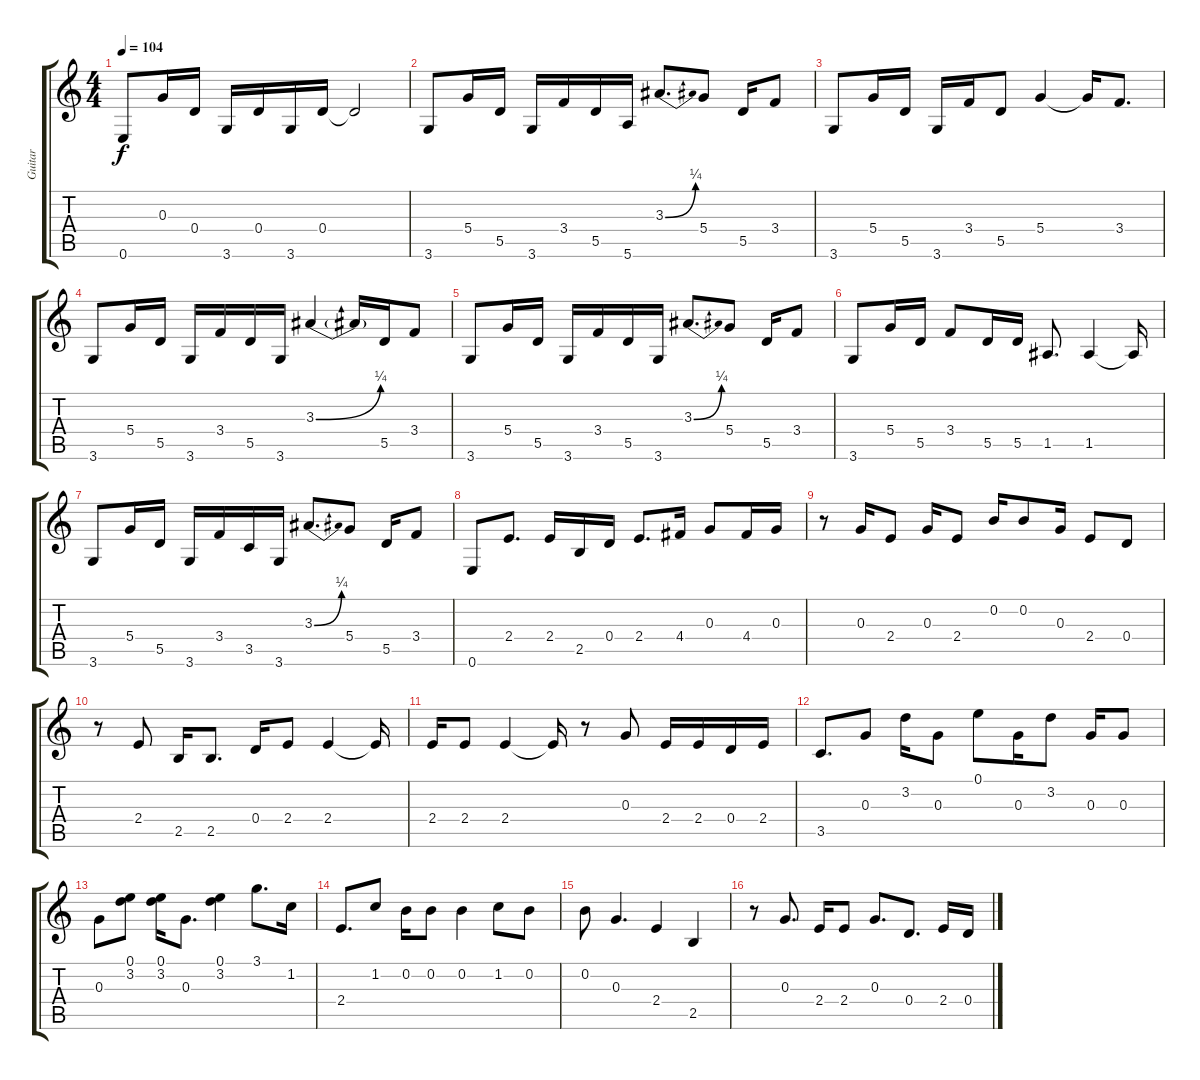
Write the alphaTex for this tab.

\track ("Guitar" "Guitar") {instrument electricguitarjazz}
\staff {score tabs}
\tuning (E4 B3 G3 D3 A2 E2) {hide}
\ts (4 4)
\tempo 104
\clef g2
\ks c
0.6.8{dy f} 0.3.16 0.4.16 3.6.16 0.4.16 3.6.16 0.4.16 0.4{t}.2 |
3.6.8 5.4.16 5.5.16 3.6.16 3.4.16 5.5.16 5.6.16 3.3{be (bend 0 0 60 1)}.8{d} 5.4.8 5.5.16 3.4.8 |
3.6.8 5.4.16 5.5.16 3.6.16 3.4.16 5.5.8 5.4.4 5.4{t}.16 3.4.8{d} |
3.6.8 5.4.16 5.5.16 3.6.16 3.4.16 5.5.16 3.6.16 3.3{be (bend 0 0 60 1)}.4 3.3{t}.16 5.5.16 3.4.8 |
3.6.8 5.4.16 5.5.16 3.6.16 3.4.16 5.5.16 3.6.16 3.3{be (bend 0 0 60 1)}.8{d} 5.4.8 5.5.16 3.4.8 |
3.6.8 5.4.16 5.5.16 3.4.8 5.5.16 5.5.16 1.5.8{d} 1.5.4 1.5{t}.16 |
3.6.8 5.4.16 5.5.16 3.6.16 3.4.16 3.5.16 3.6.16 3.3{be (bend 0 0 60 1)}.8{d} 5.4.8 5.5.16 3.4.8 |
0.6.8 2.4.8{d} 2.4.16 2.5.16 0.4.16 2.4.8{d} 4.4.16 0.3.8 4.4.16 0.3.16 |
r.8 0.3.16 2.4.8 0.3.16 2.4.8 0.2.16 0.2.8 0.3.16 2.4.8 0.4.8 |
r.8 2.4.8 2.5.16 2.5.8{d} 0.4.16 2.4.8 2.4.4 2.4{t}.16 |
2.4.16 2.4.8 2.4.4 2.4{t}.16 r.8 0.3.8 2.4.16 2.4.16 0.4.16 2.4.16 |
3.5.8{d} 0.3.8 3.2.16 0.3.8 0.1.8 0.3.16 3.2.8 0.3.16 0.3.8 |
0.3.8 (0.1 3.2).8 (0.1 3.2).16 0.3.8{d} (0.1 3.2).4 3.1.8{d} 1.2.16 |
2.4.8{d} 1.2.8 0.2.16 0.2.8 0.2.4 1.2.8 0.2.8 |
0.2.8 0.3.4{d} 2.4.4 2.5.4 |
r.8 0.3.8{d} 2.4.16 2.4.8 0.3.8{d} 0.4.8{d} 2.4.16 0.4.16
